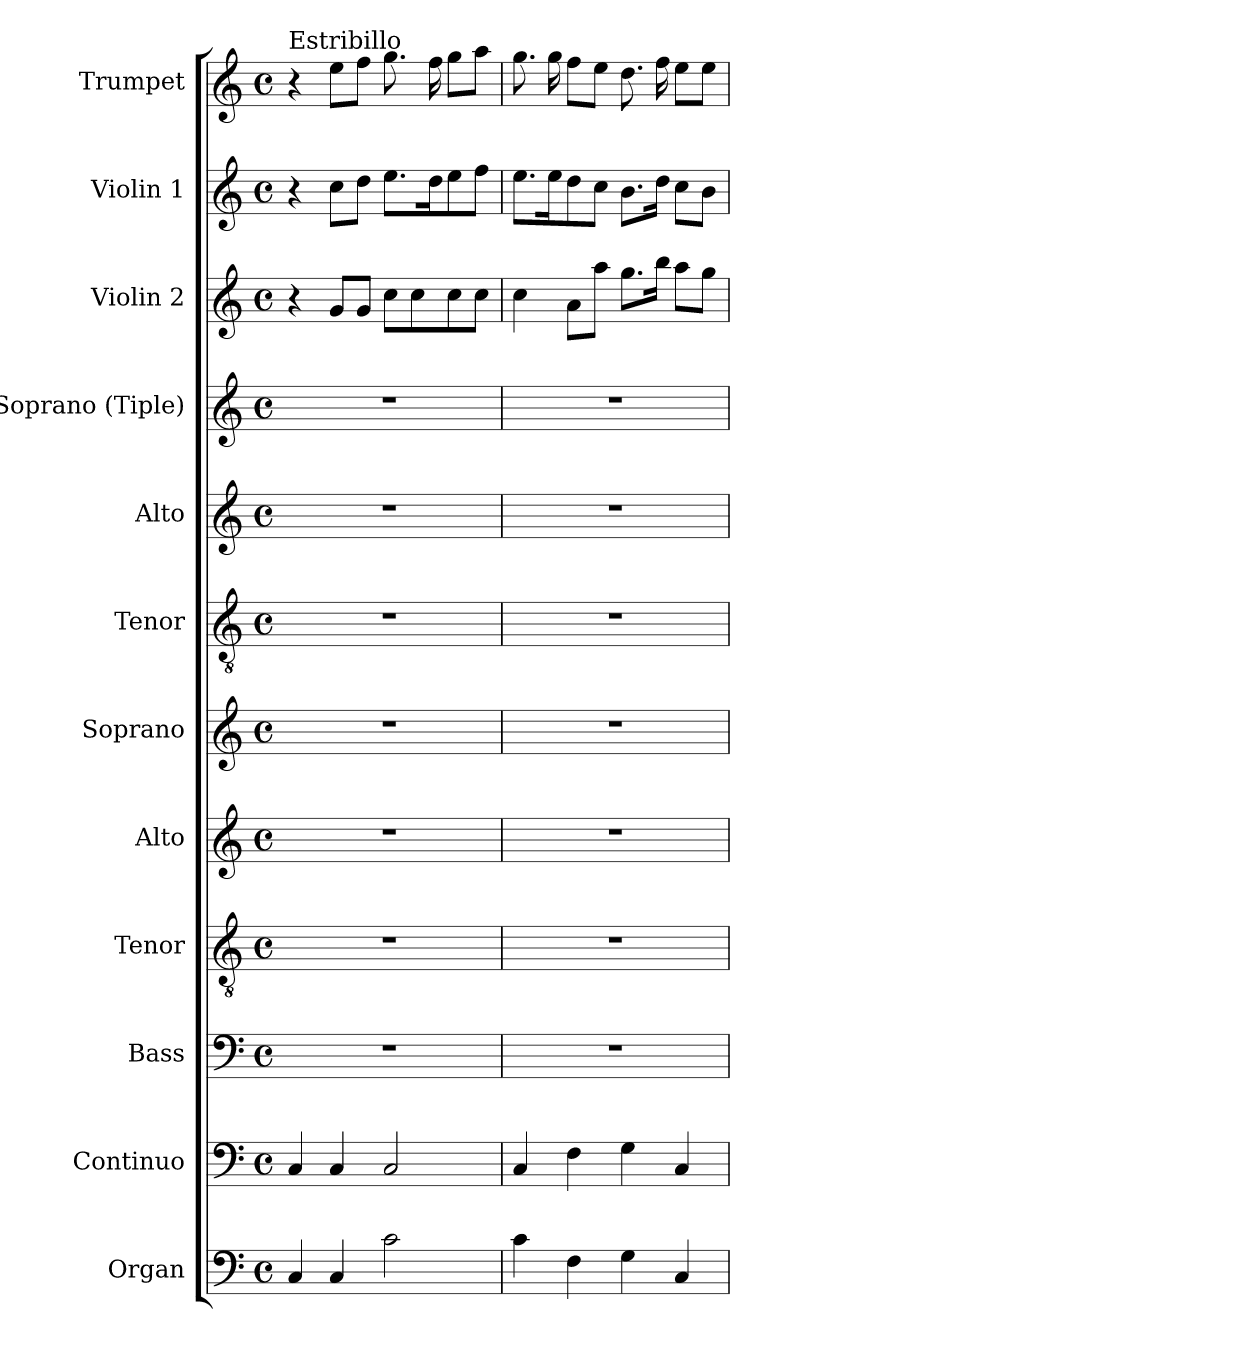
**kern	**kern	**kern	**kern	**kern	**kern	**kern	**kern	**kern	**kern	**kern	**kern
*part12	*part11	*part10	*part9	*part8	*part7	*part6	*part5	*part4	*part3	*part2	*part1
*staff12	*staff11	*staff10	*staff9	*staff8	*staff7	*staff6	*staff5	*staff4	*staff3	*staff2	*staff1
*I"Organ	*I"Continuo	*I"Bass	*I"Tenor	*I"Alto	*I"Soprano	*I"Tenor	*I"Alto	*I"Soprano (Tiple)	*I"Violin 2	*I"Violin 1	*I"Trumpet
*I'Org.	*I'Cont.	*I'B.	*I'T.	*I'A.	*I'S.	*I'T.	*I'A.	*I'S.	*I'Vln. 2	*I'Vln. 1	*I'Tpt.
!!LO:PB:g=z
*clefF4	*clefF4	*clefF4	*clefGv2	*clefG2	*clefG2	*clefGv2	*clefG2	*clefG2	*clefG2	*clefG2	*clefG2
*	*	*	*ITrd7c12	*	*	*ITrd7c12	*	*	*	*	*
*k[]	*k[]	*k[]	*k[]	*k[]	*k[]	*k[]	*k[]	*k[]	*k[]	*k[]	*k[]
*C:	*C:	*C:	*C:	*C:	*C:	*C:	*C:	*C:	*C:	*C:	*C:
*M4/4	*M4/4	*M4/4	*M4/4	*M4/4	*M4/4	*M4/4	*M4/4	*M4/4	*M4/4	*M4/4	*M4/4
*met(c)	*met(c)	*met(c)	*met(c)	*met(c)	*met(c)	*met(c)	*met(c)	*met(c)	*met(c)	*met(c)	*met(c)
=1	=1	=1	=1	=1	=1	=1	=1	=1	=1	=1	=1
!	!	!	!	!	!	!	!	!	!	!	!LO:TX:a:t=Estribillo
4Ci/	4Ci/	1r	1r	1r	1r	1r	1r	1r	4r	4r	4r
4Ci/	4Ci/	.	.	.	.	.	.	.	8gi/L	8cci\L	8eei\L
.	.	.	.	.	.	.	.	.	8gi/J	8ddi\J	8ffi\J
2ci\	2Ci/	.	.	.	.	.	.	.	8cci\L	8.eei\L	8.ggi\
.	.	.	.	.	.	.	.	.	8cci\	.	.
.	.	.	.	.	.	.	.	.	.	16ddi\k	16ffi\
.	.	.	.	.	.	.	.	.	8cci\	8eei\	8ggi\L
.	.	.	.	.	.	.	.	.	8cci\J	8ffi\J	8aai\J
=2	=2	=2	=2	=2	=2	=2	=2	=2	=2	=2	=2
4ci\	4Ci/	1r	1r	1r	1r	1r	1r	1r	4cci\	8.eei\L	8.ggi\
.	.	.	.	.	.	.	.	.	.	16eei\k	16ggi\
4Fi\	4Fi\	.	.	.	.	.	.	.	8ai\L	8ddi\	8ffi\L
.	.	.	.	.	.	.	.	.	8aai\J	8cci\J	8eei\J
4Gi\	4Gi\	.	.	.	.	.	.	.	8.ggi\L	8.bi\L	8.ddi\
.	.	.	.	.	.	.	.	.	16bbi\Jk	16ddi\Jk	16ffi\
4Ci/	4Ci/	.	.	.	.	.	.	.	8aai\L	8cci\L	8eei\L
.	.	.	.	.	.	.	.	.	8ggi\J	8bi\J	8eei\J
=	=	=	=	=	=	=	=	=	=	=	=
*-	*-	*-	*-	*-	*-	*-	*-	*-	*-	*-	*-
